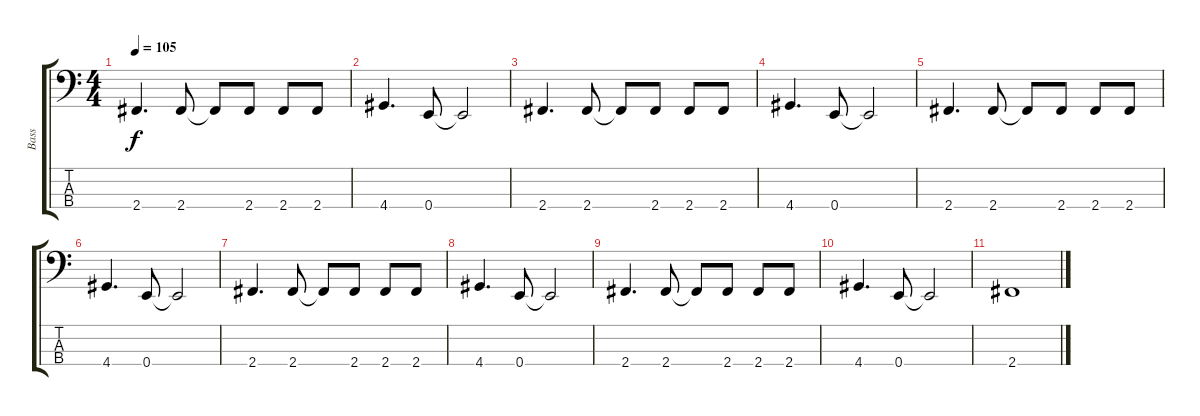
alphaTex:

\track ("Bass" "Bass") {instrument electricbassfinger}
\staff {score tabs}
\tuning (G2 D2 A1 E1) {hide}
\ts (4 4)
\tempo 105
\clef f4
\ks c
2.4.4{d dy f} 2.4.8 2.4{t}.8 2.4.8 2.4.8 2.4.8 |
4.4.4{d} 0.4.8 0.4{t}.2 |
2.4.4{d} 2.4.8 2.4{t}.8 2.4.8 2.4.8 2.4.8 |
4.4.4{d} 0.4.8 0.4{t}.2 |
2.4.4{d} 2.4.8 2.4{t}.8 2.4.8 2.4.8 2.4.8 |
4.4.4{d} 0.4.8 0.4{t}.2 |
2.4.4{d} 2.4.8 2.4{t}.8 2.4.8 2.4.8 2.4.8 |
4.4.4{d} 0.4.8 0.4{t}.2 |
2.4.4{d} 2.4.8 2.4{t}.8 2.4.8 2.4.8 2.4.8 |
4.4.4{d} 0.4.8 0.4{t}.2 |
2.4.1
